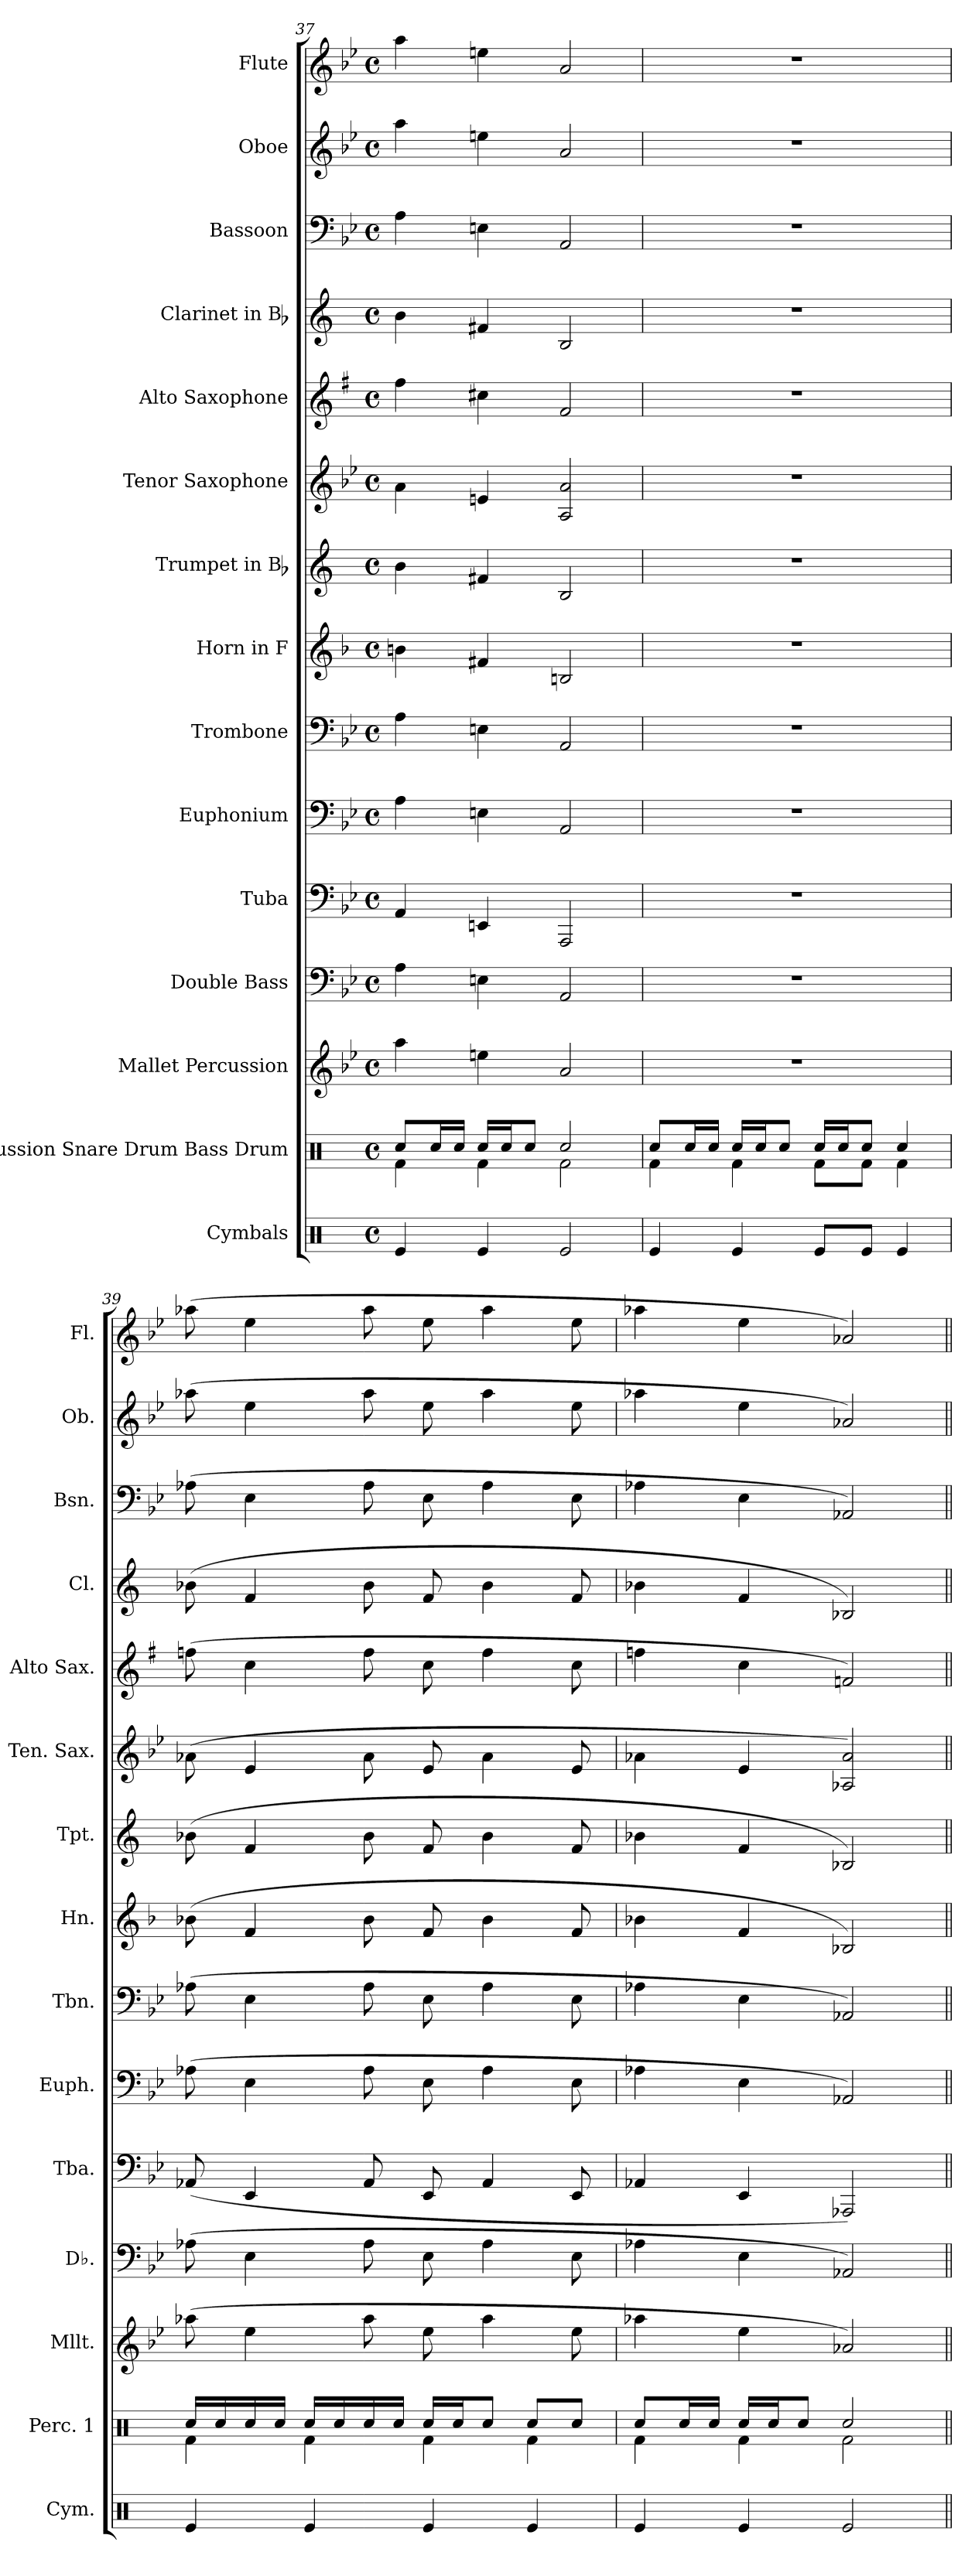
**kern	**kern	**kern	**kern	**kern	**kern	**kern	**kern	**kern	**kern	**kern	**kern	**kern	**kern	**kern
*part15	*part14	*part13	*part12	*part11	*part10	*part9	*part8	*part7	*part6	*part5	*part4	*part3	*part2	*part1
*staff15	*staff14	*staff13	*staff12	*staff11	*staff10	*staff9	*staff8	*staff7	*staff6	*staff5	*staff4	*staff3	*staff2	*staff1
*I"Cymbals	*I"Percussion Snare Drum Bass Drum	*I"Mallet Percussion	*I"Double Bass	*I"Tuba	*I"Euphonium	*I"Trombone	*I"Horn in F	*I"Trumpet in Bb	*I"Tenor Saxophone	*I"Alto Saxophone	*I"Clarinet in Bb	*I"Bassoon	*I"Oboe	*I"Flute
*I'Cym.	*I'Perc. 1	*I'Mllt.	*I'Db.	*I'Tba.	*I'Euph.	*I'Tbn.	*I'Hn.	*I'Tpt.	*I'Ten. Sax.	*I'Alto Sax.	*I'Cl.	*I'Bsn.	*I'Ob.	*I'Fl.
!!LO:PB:g=z
*clefX	*clefX	*clefG2	*clefF4	*clefF4	*clefF4	*clefF4	*clefG2	*clefG2	*clefG2	*clefG2	*clefG2	*clefF4	*clefG2	*clefG2
*	*	*ITrd-14c-24	*ITrd7c12	*	*	*	*ITrd4c7	*ITrd1c2	*ITrd8c14	*ITrd5c9	*ITrd1c2	*	*	*
*k[]	*k[]	*k[b-e-]	*k[b-e-]	*k[b-e-]	*k[b-e-]	*k[b-e-]	*k[b-e-]	*k[b-e-]	*k[b-e-]	*k[b-e-]	*k[b-e-]	*k[b-e-]	*k[b-e-]	*k[b-e-]
*C:	*C:	*B-:	*B-:	*B-:	*B-:	*B-:	*B-:	*B-:	*B-:	*B-:	*B-:	*B-:	*B-:	*B-:
*M4/4	*M4/4	*M4/4	*M4/4	*M4/4	*M4/4	*M4/4	*M4/4	*M4/4	*M4/4	*M4/4	*M4/4	*M4/4	*M4/4	*M4/4
*met(c)	*met(c)	*met(c)	*met(c)	*met(c)	*met(c)	*met(c)	*met(c)	*met(c)	*met(c)	*met(c)	*met(c)	*met(c)	*met(c)	*met(c)
=37	=37	=37	=37	=37	=37	=37	=37	=37	=37	=37	=37	=37	=37	=37
*	*^	*	*	*	*	*	*	*	*	*	*	*	*	*
4Rei/	8Rcci/L	4Rfi\	4aaaai\	4AAi\	4AAi/	4Ai\	4Ai\	4eni\	4ai\	4Ai\	4ai\	4ai\	4Ai\	4aai\	4aai\
.	16Rcci/L	.	.	.	.	.	.	.	.	.	.	.	.	.	.
.	16Rcci/JJ	.	.	.	.	.	.	.	.	.	.	.	.	.	.
4Rei/	16Rcci/LL	4Rfi\	4eeeeni\	4EEni\	4EEni/	4Eni\	4Eni\	4Bni/	4eni/	4Eni/	4eni\	4eni/	4Eni\	4eeni\	4eeni\
.	16Rcci/J	.	.	.	.	.	.	.	.	.	.	.	.	.	.
.	8Rcci/J	.	.	.	.	.	.	.	.	.	.	.	.	.	.
2Rei/	2Rcci/	2Rfi\	2aaai/	2AAAi/	2AAAi/	2AAi/	2AAi/	2Eni/	2Ai/	2AAi/ 2Ai	2Ai/	2Ai/	2AAi/	2ai/	2ai/
=38	=38	=38	=38	=38	=38	=38	=38	=38	=38	=38	=38	=38	=38	=38	=38
4Rei/	8Rcci/L	4Rfi\	1r	1r	1r	1r	1r	1r	1r	1r	1r	1r	1r	1r	1r
.	16Rcci/L	.	.	.	.	.	.	.	.	.	.	.	.	.	.
.	16Rcci/JJ	.	.	.	.	.	.	.	.	.	.	.	.	.	.
4Rei/	16Rcci/LL	4Rfi\	.	.	.	.	.	.	.	.	.	.	.	.	.
.	16Rcci/J	.	.	.	.	.	.	.	.	.	.	.	.	.	.
.	8Rcci/J	.	.	.	.	.	.	.	.	.	.	.	.	.	.
8Rei/L	16Rcci/LL	8Rfi\L	.	.	.	.	.	.	.	.	.	.	.	.	.
.	16Rcci/J	.	.	.	.	.	.	.	.	.	.	.	.	.	.
8Rei/J	8Rcci/J	8Rfi\J	.	.	.	.	.	.	.	.	.	.	.	.	.
4Rei/	4Rcci/	4Rfi\	.	.	.	.	.	.	.	.	.	.	.	.	.
=39	=39	=39	=39	=39	=39	=39	=39	=39	=39	=39	=39	=39	=39	=39	=39
4Rei/	16Rcci/LL	4Rfi\	(8aaaa-Xi\	(8AA-Xi\	(8AA-Xi/	(8A-Xi\	(8A-Xi\	(8e-Xi\	(8a-Xi\	(8A-Xi\	(8a-Xi\	(8a-Xi\	(8A-Xi\	(8aa-Xi\	(8aa-Xi\
.	16Rcci/	.	.	.	.	.	.	.	.	.	.	.	.	.	.
.	16Rcci/	.	4eeee-i\	4EE-i\	4EE-i/	4E-i\	4E-i\	4B-i/	4e-i/	4E-i/	4e-i\	4e-i/	4E-i\	4ee-i\	4ee-i\
.	16Rcci/JJ	.	.	.	.	.	.	.	.	.	.	.	.	.	.
4Rei/	16Rcci/LL	4Rfi\	.	.	.	.	.	.	.	.	.	.	.	.	.
.	16Rcci/	.	.	.	.	.	.	.	.	.	.	.	.	.	.
.	16Rcci/	.	8aaaa-i\	8AA-i\	8AA-i/	8A-i\	8A-i\	8e-i\	8a-i\	8A-i\	8a-i\	8a-i\	8A-i\	8aa-i\	8aa-i\
.	16Rcci/JJ	.	.	.	.	.	.	.	.	.	.	.	.	.	.
4Rei/	16Rcci/LL	4Rfi\	8eeee-i\	8EE-i\	8EE-i/	8E-i\	8E-i\	8B-i/	8e-i/	8E-i/	8e-i\	8e-i/	8E-i\	8ee-i\	8ee-i\
.	16Rcci/J	.	.	.	.	.	.	.	.	.	.	.	.	.	.
.	8Rcci/J	.	4aaaa-i\	4AA-i\	4AA-i/	4A-i\	4A-i\	4e-i\	4a-i\	4A-i\	4a-i\	4a-i\	4A-i\	4aa-i\	4aa-i\
4Rei/	8Rcci/L	4Rfi\	.	.	.	.	.	.	.	.	.	.	.	.	.
.	8Rcci/J	.	8eeee-i\	8EE-i\	8EE-i/	8E-i\	8E-i\	8B-i/	8e-i/	8E-i/	8e-i\	8e-i/	8E-i\	8ee-i\	8ee-i\
=40	=40	=40	=40	=40	=40	=40	=40	=40	=40	=40	=40	=40	=40	=40	=40
4Rei/	8Rcci/L	4Rfi\	4aaaa-Xi\	4AA-Xi\	4AA-Xi/	4A-Xi\	4A-Xi\	4e-Xi\	4a-Xi\	4A-Xi\	4a-Xi\	4a-Xi\	4A-Xi\	4aa-Xi\	4aa-Xi\
.	16Rcci/L	.	.	.	.	.	.	.	.	.	.	.	.	.	.
.	16Rcci/JJ	.	.	.	.	.	.	.	.	.	.	.	.	.	.
4Rei/	16Rcci/LL	4Rfi\	4eeee-i\	4EE-i\	4EE-i/	4E-i\	4E-i\	4B-i/	4e-i/	4E-i/	4e-i\	4e-i/	4E-i\	4ee-i\	4ee-i\
.	16Rcci/J	.	.	.	.	.	.	.	.	.	.	.	.	.	.
.	8Rcci/J	.	.	.	.	.	.	.	.	.	.	.	.	.	.
2Rei/	2Rcci/	2Rfi\	2aaa-Xi/)	2AAA-Xi/)	2AAA-Xi/)	2AA-Xi/)	2AA-Xi/)	2E-Xi/)	2A-Xi/)	2AA-Xi/ 2A-i)	2A-Xi/)	2A-Xi/)	2AA-Xi/)	2a-Xi/)	2a-Xi/)
*	*v	*v	*	*	*	*	*	*	*	*	*	*	*	*	*
=||	=||	=||	=||	=||	=||	=||	=||	=||	=||	=||	=||	=||	=||	=||
*-	*-	*-	*-	*-	*-	*-	*-	*-	*-	*-	*-	*-	*-	*-
